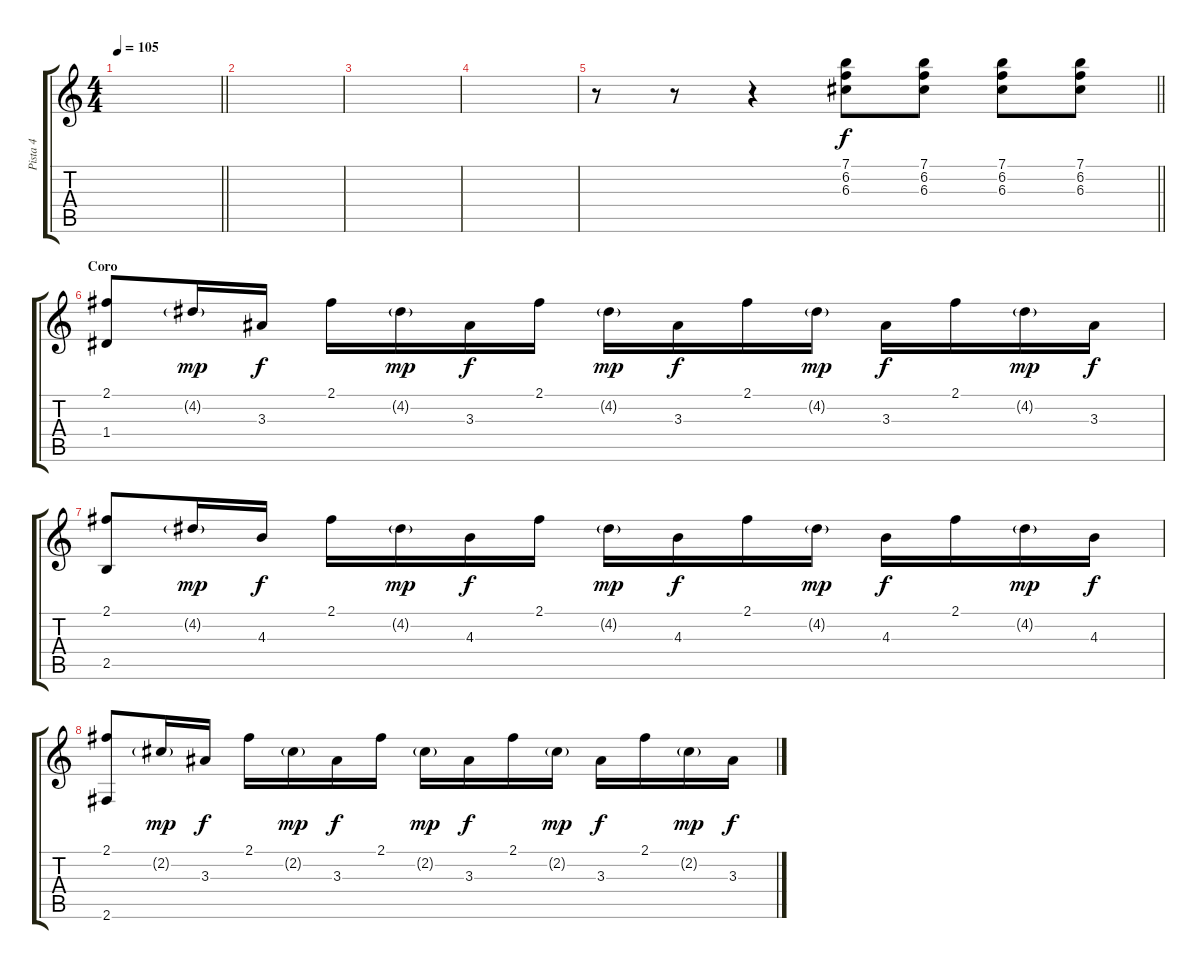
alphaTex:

\track ("Pista 4" "Pista 4") {instrument distortionguitar}
\staff {score tabs}
\tuning (E4 B3 G3 D3 A2 E2) {hide}
\ts (4 4)
\tempo 105
\clef g2
\barLineRight lightlight
\ks c
|
|
|
|
\barLineRight lightlight
r.8 r.8 r.4 (7.1 6.2 6.3).8 (7.1 6.2 6.3).8 (7.1 6.2 6.3).8 (7.1 6.2 6.3).8 |
\section ("" "Coro")
(2.1 1.4).8 4.2{g}.16{dy mp} 3.3.16{dy f} 2.1.16 4.2{g}.16{dy mp} 3.3.16{dy f} 2.1.16 4.2{g}.16{dy mp} 3.3.16{dy f} 2.1.16 4.2{g}.16{dy mp} 3.3.16{dy f} 2.1.16 4.2{g}.16{dy mp} 3.3.16{dy f} |
(2.1 2.5).8 4.2{g}.16{dy mp} 4.3.16{dy f} 2.1.16 4.2{g}.16{dy mp} 4.3.16{dy f} 2.1.16 4.2{g}.16{dy mp} 4.3.16{dy f} 2.1.16 4.2{g}.16{dy mp} 4.3.16{dy f} 2.1.16 4.2{g}.16{dy mp} 4.3.16{dy f} |
(2.1 2.6).8 2.2{g}.16{dy mp} 3.3.16{dy f} 2.1.16 2.2{g}.16{dy mp} 3.3.16{dy f} 2.1.16 2.2{g}.16{dy mp} 3.3.16{dy f} 2.1.16 2.2{g}.16{dy mp} 3.3.16{dy f} 2.1.16 2.2{g}.16{dy mp} 3.3.16{dy f}
